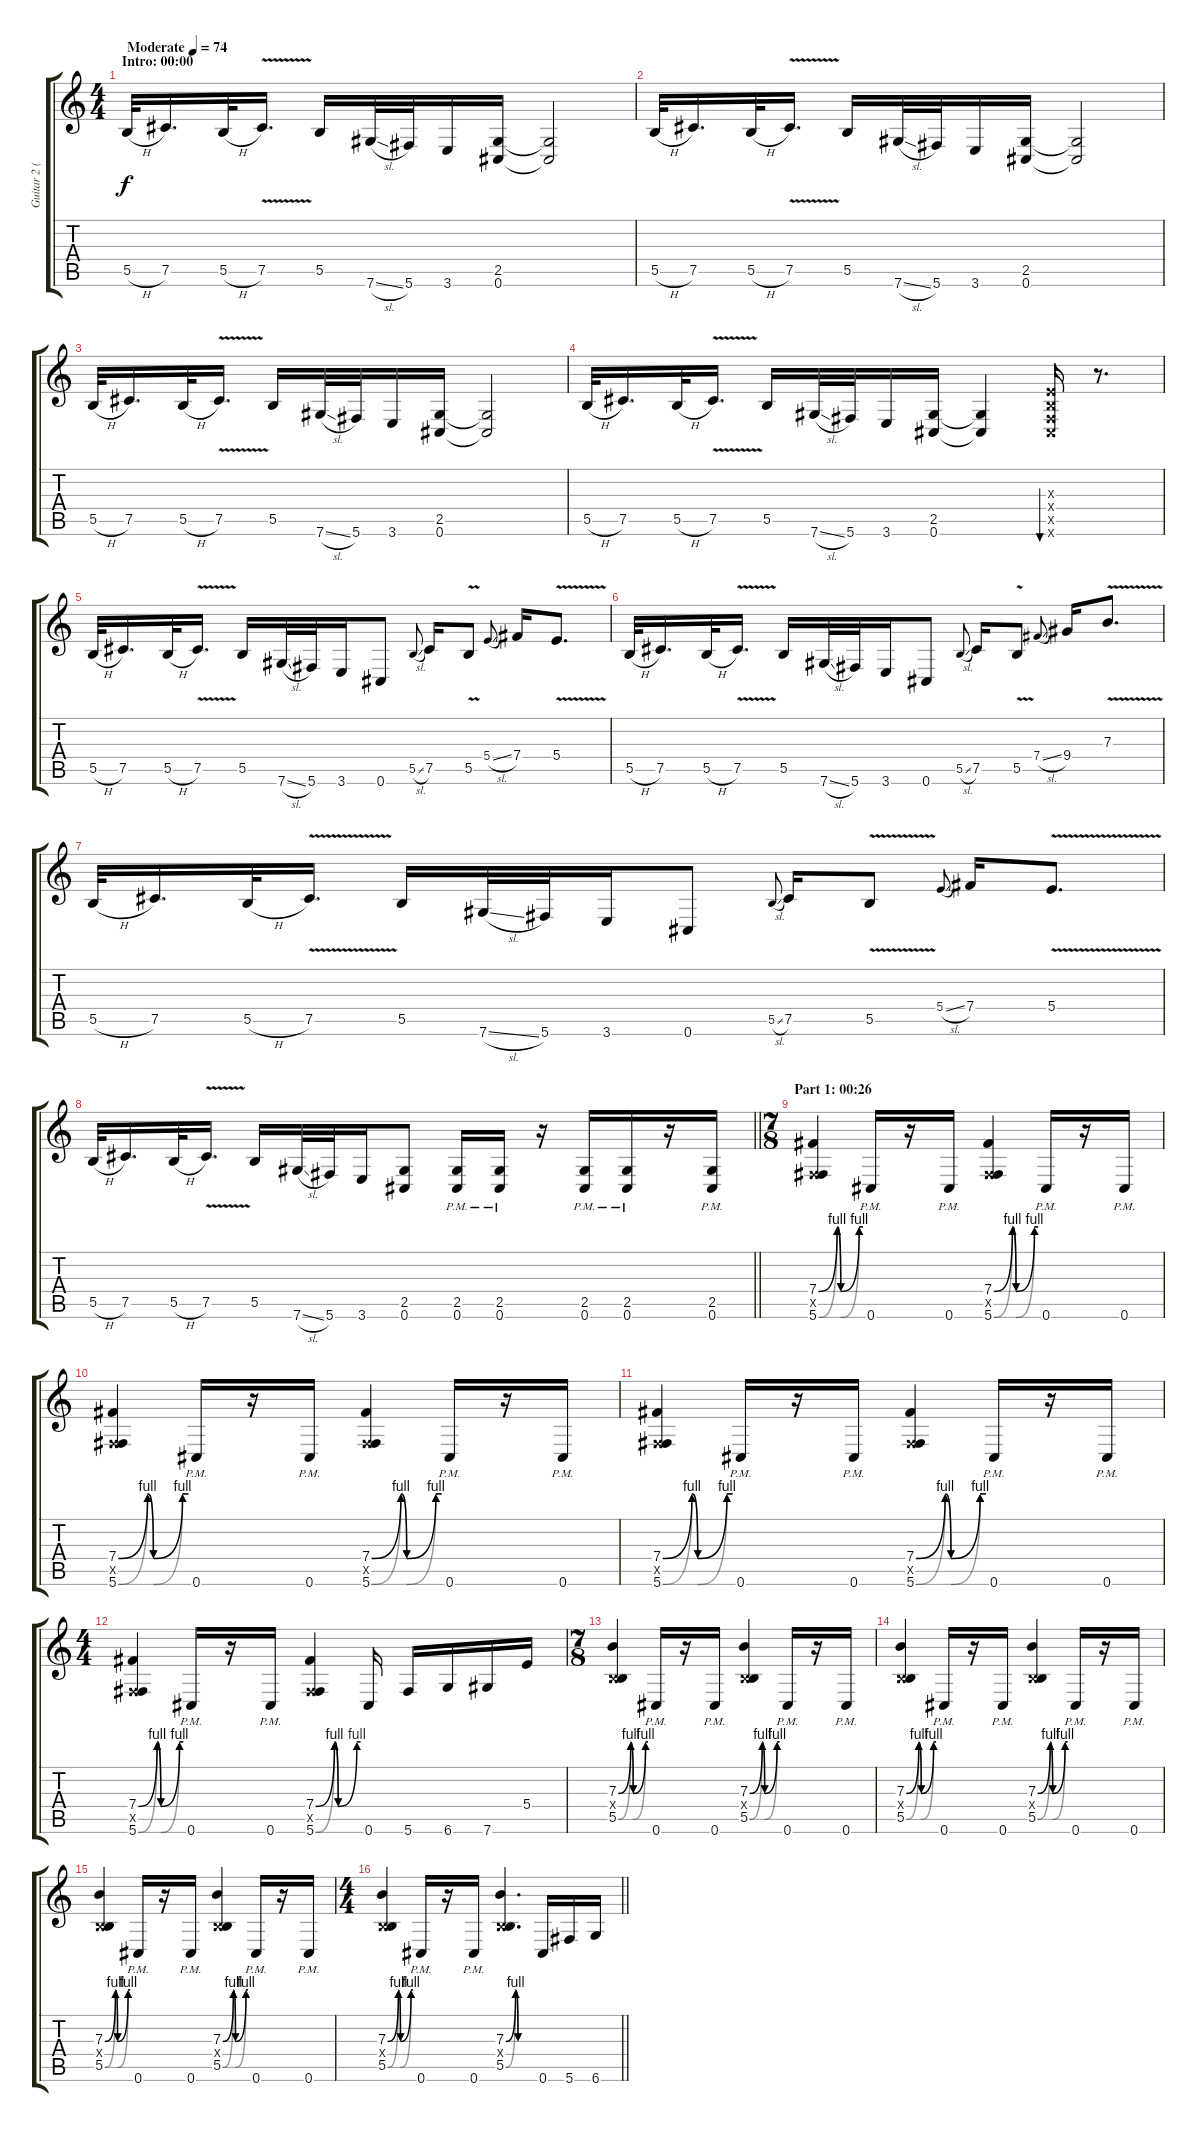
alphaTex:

\track ("Guitar 2 (Distortion)" "Guitar 2 (") {instrument distortionguitar}
\staff {score tabs}
\tuning (Db4 Ab3 E3 B2 Gb2 Db2) {hide}
\ts (4 4)
\section ("" "Intro: 00:00")
\tempo (74 "Moderate")
\clef g2
\ks c
5.5{h}.32{dy f instrument distortionguitar} 7.5.16{d} 5.5{h}.32 7.5{v}.16{d} 5.5.16 7.6{sl}.32 5.6.32 3.6.16 (2.5 0.6).16 (2.5{t} 0.6{t}).2 |
5.5{h}.32 7.5.16{d} 5.5{h}.32 7.5{v}.16{d} 5.5.16 7.6{sl}.32 5.6.32 3.6.16 (2.5 0.6).16 (2.5{t} 0.6{t}).2 |
5.5{h}.32 7.5.16{d} 5.5{h}.32 7.5{v}.16{d} 5.5.16 7.6{sl}.32 5.6.32 3.6.16 (2.5 0.6).16 (2.5{t} 0.6{t}).2 |
5.5{h}.32 7.5.16{d} 5.5{h}.32 7.5{v}.16{d} 5.5.16 7.6{sl}.32 5.6.32 3.6.16 (2.5 0.6).16 (2.5{t} 0.6{t}).4 (0.3{x} 0.4{x} 0.5{x} 0.6{x}).16{bu 120} r.8{d} |
5.5{h}.32 7.5.16{d} 5.5{h}.32 7.5{v}.16{d} 5.5.16 7.6{sl}.32 5.6.32 3.6.16 0.6.8 5.5{sl}.8{gr onbeat} 7.5.16 5.5{v}.8 5.4{sl}.8{gr onbeat} 7.4.16 5.4{v}.8{d} |
5.5{h}.32 7.5.16{d} 5.5{h}.32 7.5{v}.16{d} 5.5.16 7.6{sl}.32 5.6.32 3.6.16 0.6.8 5.5{sl}.8{gr onbeat} 7.5.16 5.5{v}.8 7.4{sl}.8{gr onbeat} 9.4.16 7.3{v}.8{d} |
5.5{h}.32 7.5.16{d} 5.5{h}.32 7.5{v}.16{d} 5.5.16 7.6{sl}.32 5.6.32 3.6.16 0.6.8 5.5{sl}.8{gr onbeat} 7.5.16 5.5{v}.8 5.4{sl}.8{gr onbeat} 7.4.16 5.4{v}.8{d} |
\barLineRight lightlight
5.5{h}.32 7.5.16{d} 5.5{h}.32 7.5{v}.16{d} 5.5.16 7.6{sl}.32 5.6.32 3.6.16 (2.5 0.6).8 (2.5{pm} 0.6{pm}).16 (2.5{pm} 0.6{pm}).16 r.16 (2.5{pm} 0.6{pm}).16 (2.5{pm} 0.6{pm}).16 r.16 (2.5{pm} 0.6{pm}).16 |
\ts (7 8)
\section ("" "Part 1: 00:26")
(7.4{be (custom 0 0 25 4 30 0 55 4 60 4)} 0.5{x} 5.6{be (custom 0 0 25 4 30 0 55 4 60 4)}).4 0.6{pm}.16 r.16 0.6{pm}.16 (7.4{be (custom 0 0 25 4 30 0 55 4 60 4)} 0.5{x} 5.6{be (custom 0 0 25 4 30 0 55 4 60 4)}).4 0.6{pm}.16 r.16 0.6{pm}.16 |
(7.4{be (custom 0 0 25 4 30 0 55 4 60 4)} 0.5{x} 5.6{be (custom 0 0 25 4 30 0 55 4 60 4)}).4 0.6{pm}.16 r.16 0.6{pm}.16 (7.4{be (custom 0 0 25 4 30 0 55 4 60 4)} 0.5{x} 5.6{be (custom 0 0 25 4 30 0 55 4 60 4)}).4 0.6{pm}.16 r.16 0.6{pm}.16 |
(7.4{be (custom 0 0 25 4 30 0 55 4 60 4)} 0.5{x} 5.6{be (custom 0 0 25 4 30 0 55 4 60 4)}).4 0.6{pm}.16 r.16 0.6{pm}.16 (7.4{be (custom 0 0 25 4 30 0 55 4 60 4)} 0.5{x} 5.6{be (custom 0 0 25 4 30 0 55 4 60 4)}).4 0.6{pm}.16 r.16 0.6{pm}.16 |
\ts (4 4)
(7.4{be (custom 0 0 25 4 30 0 55 4 60 4)} 0.5{x} 5.6{be (custom 0 0 25 4 30 0 55 4 60 4)}).4 0.6{pm}.16 r.16 0.6{pm}.16 (7.4{be (custom 0 0 25 4 30 0 55 4 60 4)} 0.5{x} 5.6{be (custom 0 0 25 4 30 0 60 0)}).4 0.6.16 5.6.16 6.6.16 7.6.16 5.4.16 |
\ts (7 8)
(7.3{be (custom 0 0 25 4 30 0 55 4 60 4)} 0.4{x} 5.5{be (custom 0 0 25 4 30 0 55 4 60 4)}).4 0.6{pm}.16 r.16 0.6{pm}.16 (7.3{be (custom 0 0 25 4 30 0 55 4 60 4)} 0.4{x} 5.5{be (custom 0 0 25 4 30 0 55 4 60 4)}).4 0.6{pm}.16 r.16 0.6{pm}.16 |
(7.3{be (custom 0 0 25 4 30 0 55 4 60 4)} 0.4{x} 5.5{be (custom 0 0 25 4 30 0 55 4 60 4)}).4 0.6{pm}.16 r.16 0.6{pm}.16 (7.3{be (custom 0 0 25 4 30 0 55 4 60 4)} 0.4{x} 5.5{be (custom 0 0 25 4 30 0 55 4 60 4)}).4 0.6{pm}.16 r.16 0.6{pm}.16 |
(7.3{be (custom 0 0 25 4 30 0 55 4 60 4)} 0.4{x} 5.5{be (custom 0 0 25 4 30 0 55 4 60 4)}).4 0.6{pm}.16 r.16 0.6{pm}.16 (7.3{be (custom 0 0 25 4 30 0 55 4 60 4)} 0.4{x} 5.5{be (custom 0 0 25 4 30 0 55 4 60 4)}).4 0.6{pm}.16 r.16 0.6{pm}.16 |
\ts (4 4)
\barLineRight lightlight
(7.3{be (custom 0 0 25 4 30 0 55 4 60 4)} 0.4{x} 5.5{be (custom 0 0 25 4 30 0 55 4 60 4)}).4 0.6{pm}.16 r.16 0.6{pm}.16 (7.3{be (custom 0 0 20 4 25 0 60 0)} 0.4{x} 5.5{be (custom 0 0 20 4 25 0 60 0)}).4{d} 0.6.16 5.6.16 6.6.16
